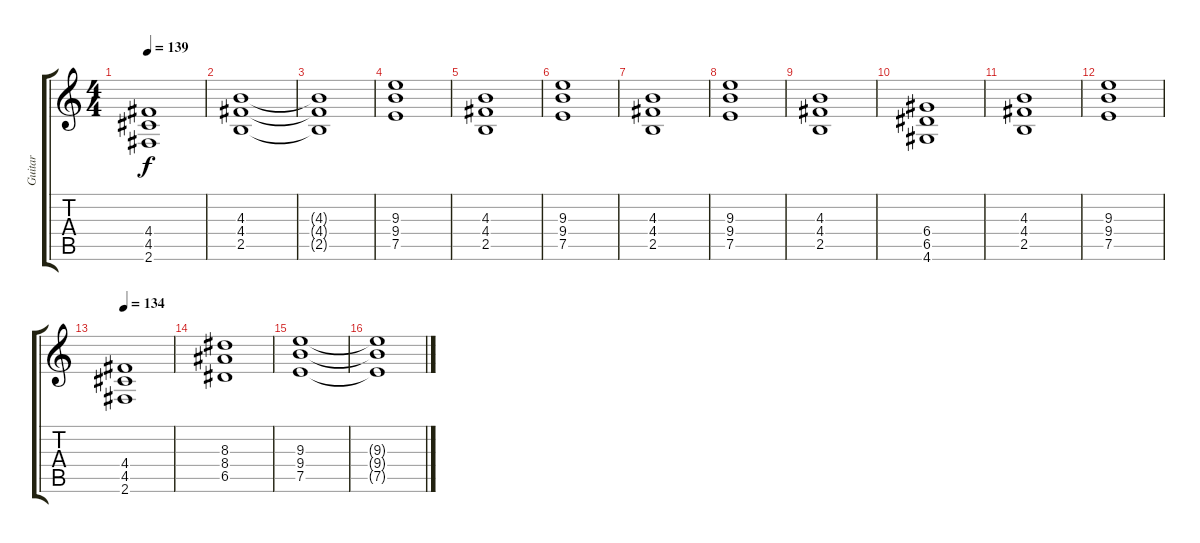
\track ("Guitar" "Guitar") {instrument overdrivenguitar}
\staff {score tabs}
\tuning (E4 B3 G3 D3 A2 E2) {hide}
\ts (4 4)
\tempo 139
\clef g2
\ks c
(4.4 4.5 2.6).1{dy f} |
(4.3 4.4 2.5).1 |
(4.3{t} 4.4{t} 2.5{t}).1 |
(9.3 9.4 7.5).1 |
(4.3 4.4 2.5).1 |
(9.3 9.4 7.5).1 |
(4.3 4.4 2.5).1 |
(9.3 9.4 7.5).1 |
(4.3 4.4 2.5).1 |
(6.4 6.5 4.6).1 |
(4.3 4.4 2.5).1 |
(9.3 9.4 7.5).1 |
\tempo 134
(4.4 4.5 2.6).1 |
(8.3 8.4 6.5).1 |
(9.3 9.4 7.5).1 |
(9.3{t} 9.4{t} 7.5{t}).1
